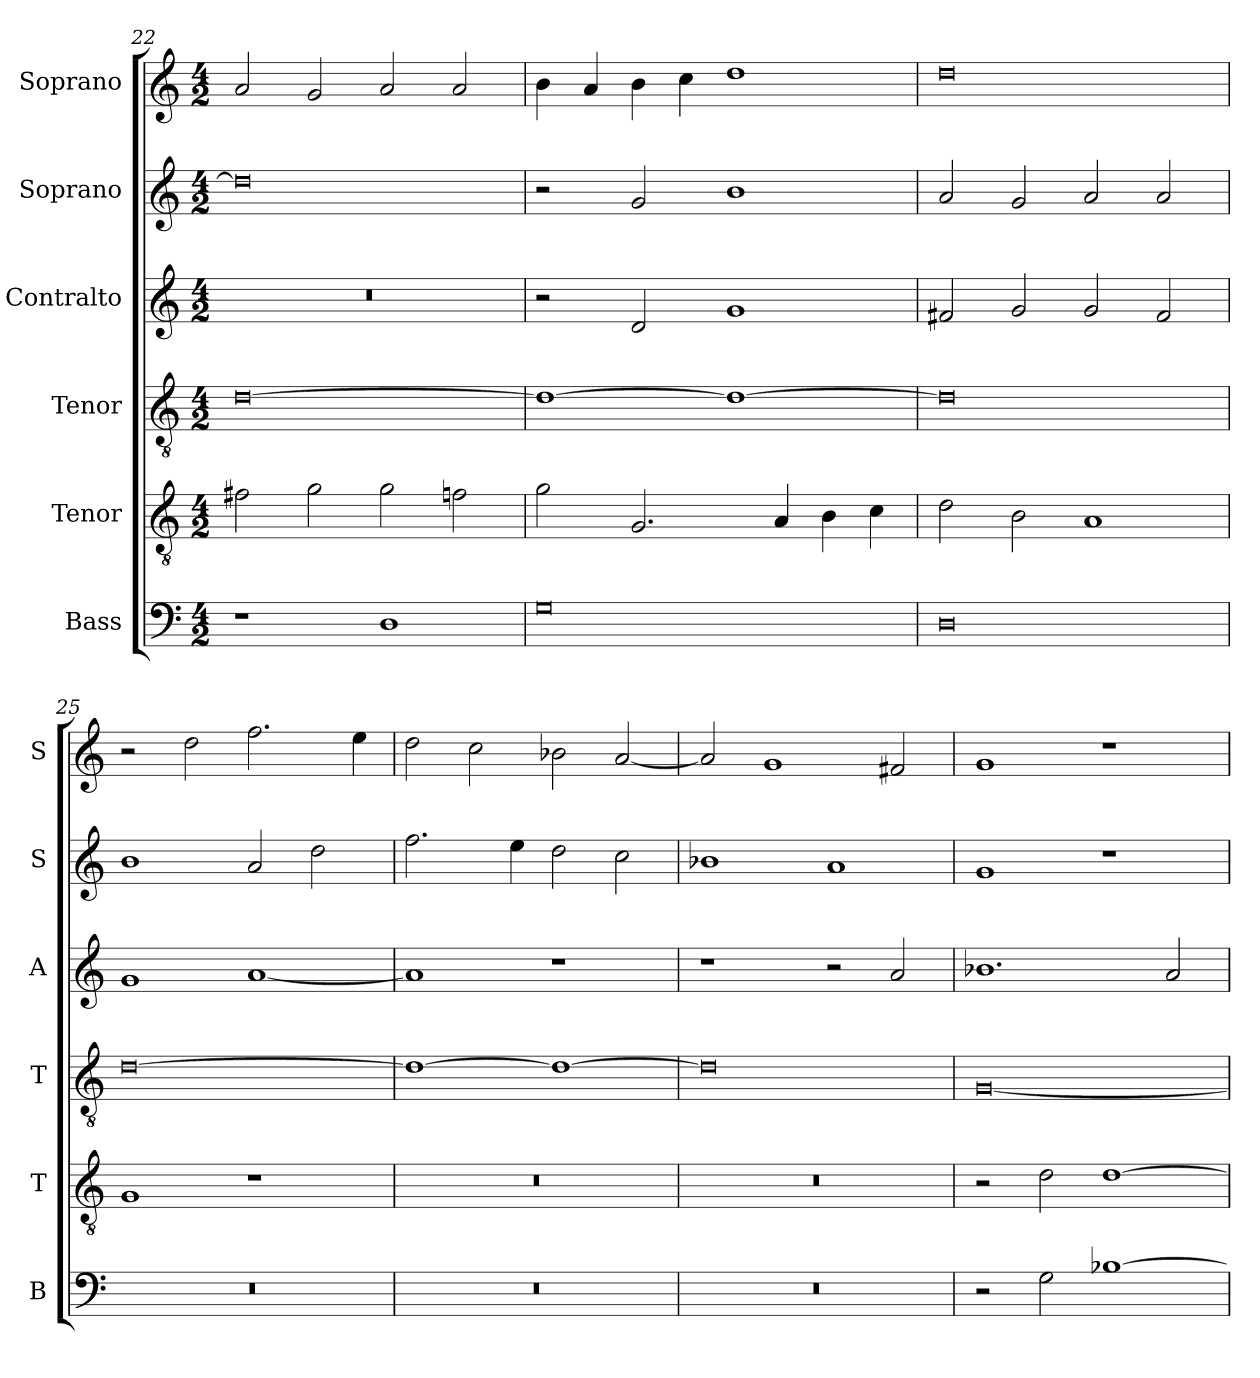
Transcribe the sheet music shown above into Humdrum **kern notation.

**kern	**kern	**kern	**kern	**kern	**kern
*part6	*part5	*part4	*part3	*part2	*part1
*staff6	*staff5	*staff4	*staff3	*staff2	*staff1
*I"Bass	*I"Tenor	*I"Tenor	*I"Contralto	*I"Soprano	*I"Soprano
*I'B	*I'T	*I'T	*I'A	*I'S	*I'S
*clefF4	*clefGv2	*clefGv2	*clefG2	*clefG2	*clefG2
*k[]	*k[]	*k[]	*k[]	*k[]	*k[]
*G:mix	*G:mix	*G:mix	*G:mix	*G:mix	*G:mix
*M4/2	*M4/2	*M4/2	*M4/2	*M4/2	*M4/2
=22	=22	=22	=22	=22	=22
1r	2f#X	[0d	0r	0dd]	2a
.	2g	.	.	.	2g
1D	2g	.	.	.	2a
.	2fn	.	.	.	2a
=23	=23	=23	=23	=23	=23
0G	2g	1d_	2r	2r	4b
.	.	.	.	.	4a
.	2.G	.	2d	2g	4b
.	.	.	.	.	4cc
.	.	1d_	1g	1b	1dd
.	4A	.	.	.	.
.	4B	.	.	.	.
.	4c	.	.	.	.
=24	=24	=24	=24	=24	=24
0D	2d	0d]	2f#X	2a	0dd
.	2B	.	2g	2g	.
.	1A	.	2g	2a	.
.	.	.	2f#	2a	.
=25	=25	=25	=25	=25	=25
0r	1G	[0d	1g	1b	2r
.	.	.	.	.	2dd
.	1r	.	[1a	2a	2.ff
.	.	.	.	2dd	.
.	.	.	.	.	4ee
=26	=26	=26	=26	=26	=26
0r	0r	1d_	1a]	2.ff	2dd
.	.	.	.	.	2cc
.	.	.	.	4ee	.
.	.	1d_	1r	2dd	2b-X
.	.	.	.	2cc	[2a
=27	=27	=27	=27	=27	=27
0r	0r	0d]	1r	1b-X	2a]
.	.	.	.	.	1g
.	.	.	2r	1a	.
.	.	.	2a	.	2f#X
=28	=28	=28	=28	=28	=28
2r	2r	[0G	1.b-X	1g	1g
2G	2d	.	.	.	.
[1B-X	[1d	.	.	1r	1r
.	.	.	2a	.	.
=	=	=	=	=	=
*-	*-	*-	*-	*-	*-
